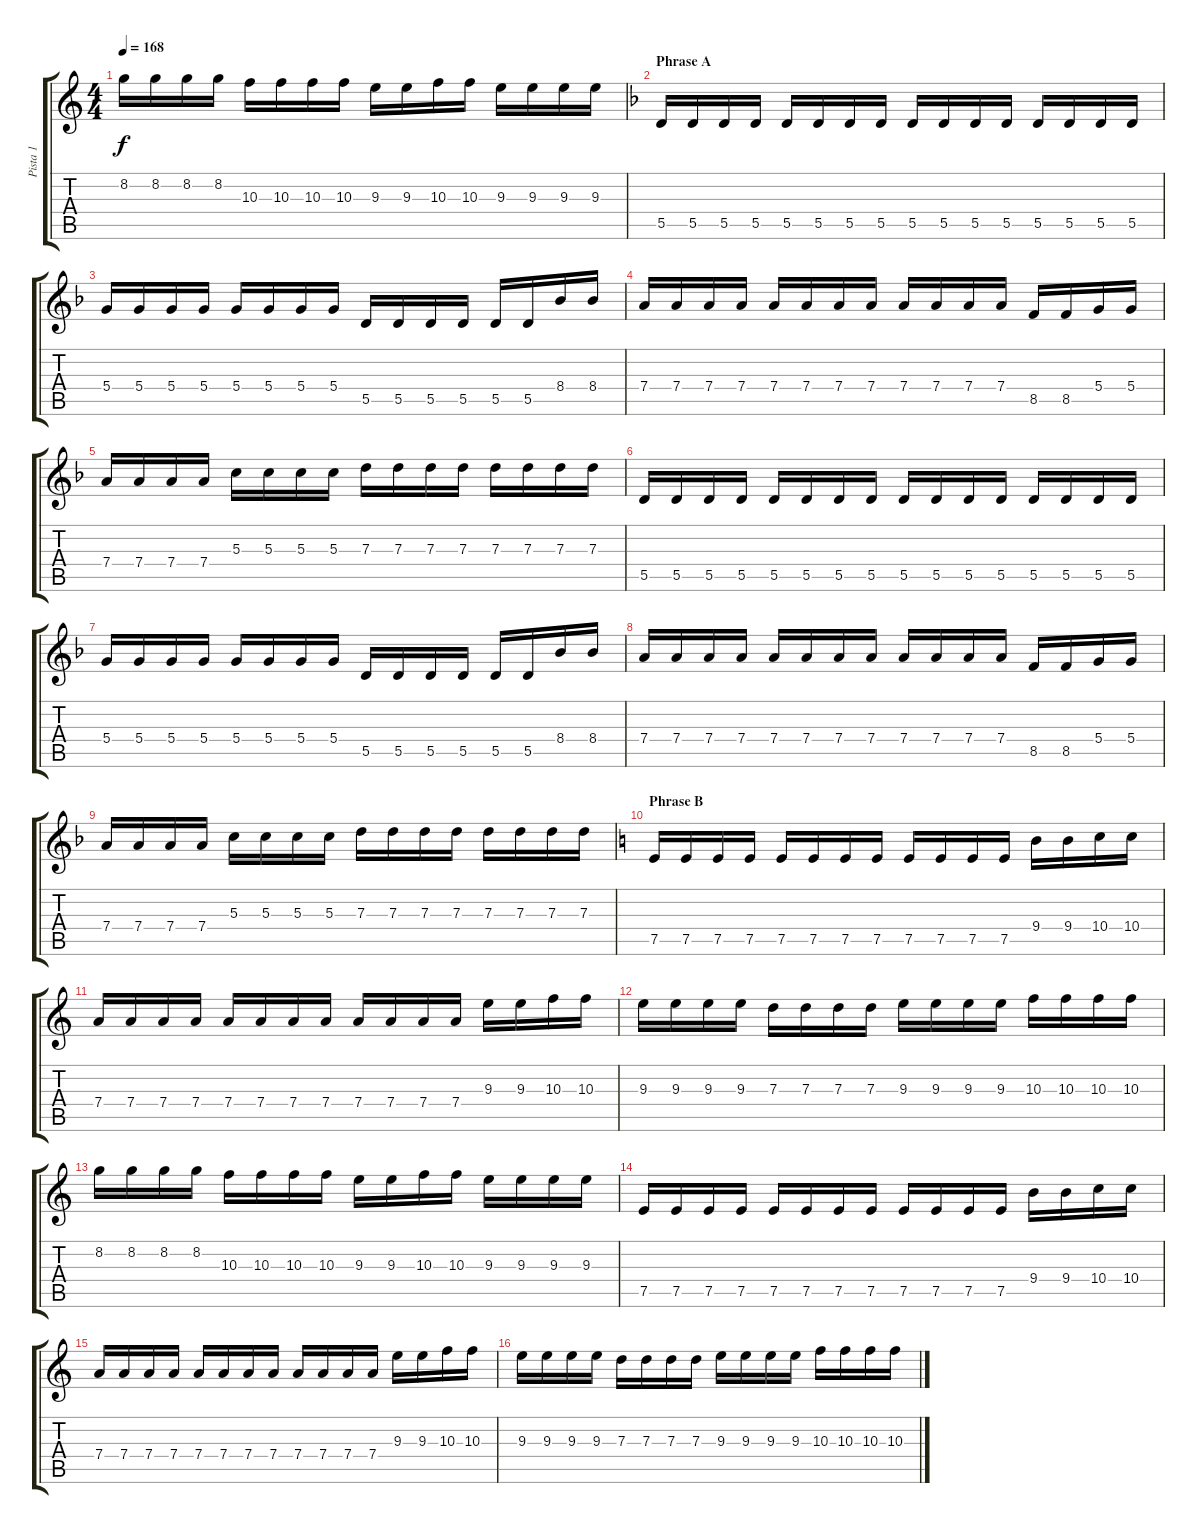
\track ("Pista 1" "Pista 1") {instrument distortionguitar}
\staff {score tabs}
\tuning (E4 B3 G3 D3 A2 E2) {hide}
\ts (4 4)
\tempo 168
\clef g2
\ks c
8.2.16{dy f} 8.2.16 8.2.16 8.2.16 10.3.16 10.3.16 10.3.16 10.3.16 9.3.16 9.3.16 10.3.16 10.3.16 9.3.16 9.3.16 9.3.16 9.3.16 |
\section ("" "Phrase A")
\ks f
5.5.16 5.5.16 5.5.16 5.5.16 5.5.16 5.5.16 5.5.16 5.5.16 5.5.16 5.5.16 5.5.16 5.5.16 5.5.16 5.5.16 5.5.16 5.5.16 |
5.4.16 5.4.16 5.4.16 5.4.16 5.4.16 5.4.16 5.4.16 5.4.16 5.5.16 5.5.16 5.5.16 5.5.16 5.5.16 5.5.16 8.4.16 8.4.16 |
7.4.16 7.4.16 7.4.16 7.4.16 7.4.16 7.4.16 7.4.16 7.4.16 7.4.16 7.4.16 7.4.16 7.4.16 8.5.16 8.5.16 5.4.16 5.4.16 |
7.4.16 7.4.16 7.4.16 7.4.16 5.3.16 5.3.16 5.3.16 5.3.16 7.3.16 7.3.16 7.3.16 7.3.16 7.3.16 7.3.16 7.3.16 7.3.16 |
5.5.16 5.5.16 5.5.16 5.5.16 5.5.16 5.5.16 5.5.16 5.5.16 5.5.16 5.5.16 5.5.16 5.5.16 5.5.16 5.5.16 5.5.16 5.5.16 |
5.4.16 5.4.16 5.4.16 5.4.16 5.4.16 5.4.16 5.4.16 5.4.16 5.5.16 5.5.16 5.5.16 5.5.16 5.5.16 5.5.16 8.4.16 8.4.16 |
7.4.16 7.4.16 7.4.16 7.4.16 7.4.16 7.4.16 7.4.16 7.4.16 7.4.16 7.4.16 7.4.16 7.4.16 8.5.16 8.5.16 5.4.16 5.4.16 |
7.4.16 7.4.16 7.4.16 7.4.16 5.3.16 5.3.16 5.3.16 5.3.16 7.3.16 7.3.16 7.3.16 7.3.16 7.3.16 7.3.16 7.3.16 7.3.16 |
\section ("" "Phrase B")
\ks c
7.5.16 7.5.16 7.5.16 7.5.16 7.5.16 7.5.16 7.5.16 7.5.16 7.5.16 7.5.16 7.5.16 7.5.16 9.4.16 9.4.16 10.4.16 10.4.16 |
7.4.16 7.4.16 7.4.16 7.4.16 7.4.16 7.4.16 7.4.16 7.4.16 7.4.16 7.4.16 7.4.16 7.4.16 9.3.16 9.3.16 10.3.16 10.3.16 |
9.3.16 9.3.16 9.3.16 9.3.16 7.3.16 7.3.16 7.3.16 7.3.16 9.3.16 9.3.16 9.3.16 9.3.16 10.3.16 10.3.16 10.3.16 10.3.16 |
8.2.16 8.2.16 8.2.16 8.2.16 10.3.16 10.3.16 10.3.16 10.3.16 9.3.16 9.3.16 10.3.16 10.3.16 9.3.16 9.3.16 9.3.16 9.3.16 |
7.5.16 7.5.16 7.5.16 7.5.16 7.5.16 7.5.16 7.5.16 7.5.16 7.5.16 7.5.16 7.5.16 7.5.16 9.4.16 9.4.16 10.4.16 10.4.16 |
7.4.16 7.4.16 7.4.16 7.4.16 7.4.16 7.4.16 7.4.16 7.4.16 7.4.16 7.4.16 7.4.16 7.4.16 9.3.16 9.3.16 10.3.16 10.3.16 |
9.3.16 9.3.16 9.3.16 9.3.16 7.3.16 7.3.16 7.3.16 7.3.16 9.3.16 9.3.16 9.3.16 9.3.16 10.3.16 10.3.16 10.3.16 10.3.16
